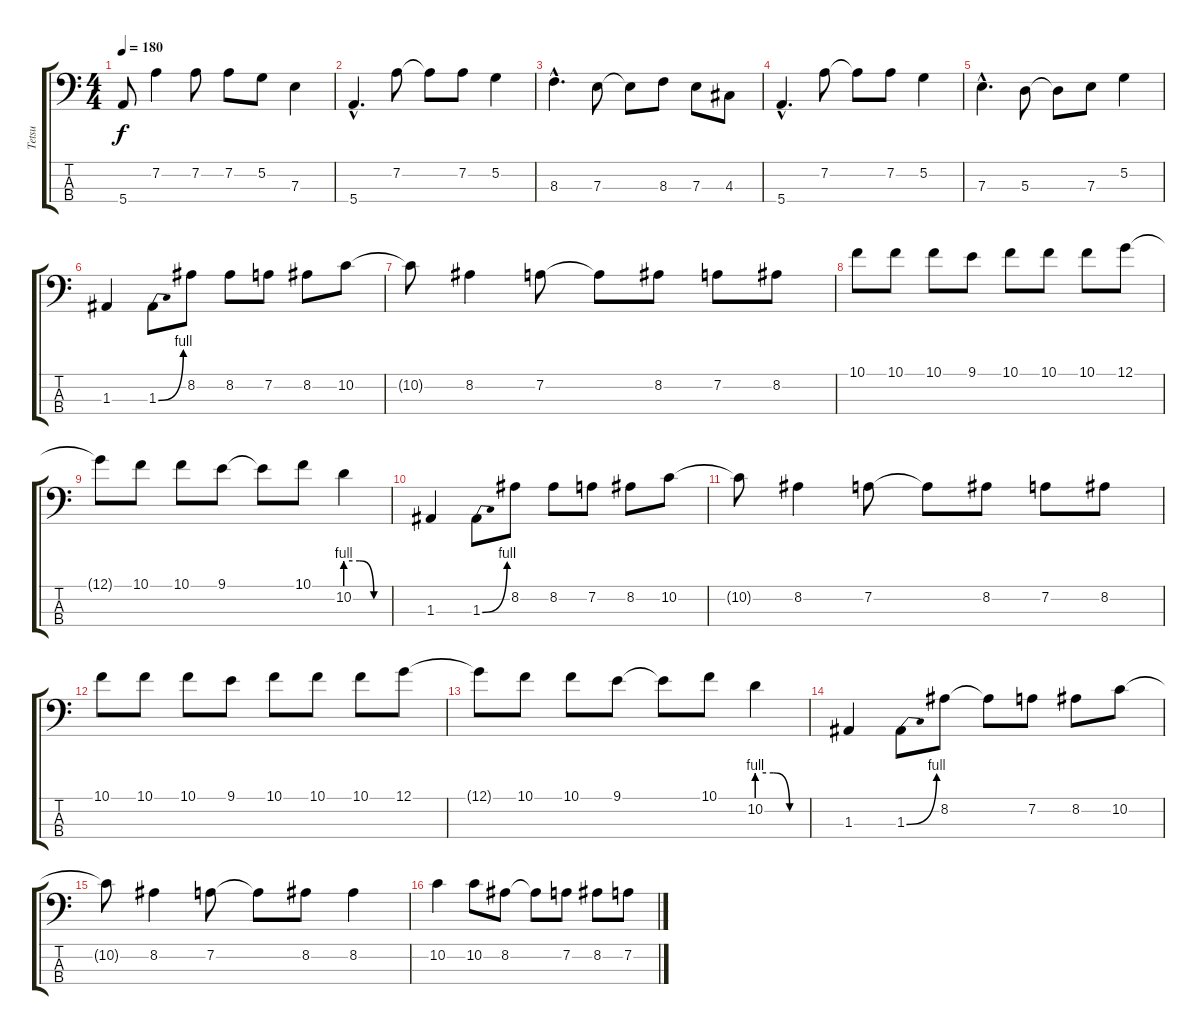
\track ("Tetsu" "Tetsu") {instrument electricbasspick}
\staff {score tabs}
\tuning (G2 D2 A1 E1) {hide}
\ts (4 4)
\tempo 180
\clef f4
\ks c
5.4{t}.8{dy f} 7.2.4 7.2.8 7.2.8 5.2.8 7.3.4 |
5.4{hac}.4{d} 7.2.8 7.2{t}.8 7.2.8 5.2.4 |
8.3{hac}.4{d} 7.3.8 7.3{t}.8 8.3.8 7.3.8 4.3.8 |
5.4{hac}.4{d} 7.2.8 7.2{t}.8 7.2.8 5.2.4 |
7.3{hac}.4{d} 5.3.8 5.3{t}.8 7.3.8 5.2.4 |
1.3.4 1.3{be (bend 0 0 60 4)}.8 8.2.8 8.2.8 7.2.8 8.2.8 10.2.8 |
10.2{t}.8 8.2.4 7.2.8 7.2{t}.8 8.2.8 7.2.8 8.2.8 |
10.1.8 10.1.8 10.1.8 9.1.8 10.1.8 10.1.8 10.1.8 12.1.8 |
12.1{t}.8 10.1.8 10.1.8 9.1.8 9.1{t}.8 10.1.8 10.2{be (custom 0 4 20 4 40 0 60 0)}.4 |
1.3.4 1.3{be (bend 0 0 60 4)}.8 8.2.8 8.2.8 7.2.8 8.2.8 10.2.8 |
10.2{t}.8 8.2.4 7.2.8 7.2{t}.8 8.2.8 7.2.8 8.2.8 |
10.1.8 10.1.8 10.1.8 9.1.8 10.1.8 10.1.8 10.1.8 12.1.8 |
12.1{t}.8 10.1.8 10.1.8 9.1.8 9.1{t}.8 10.1.8 10.2{be (custom 0 4 20 4 40 0 60 0)}.4 |
1.3.4 1.3{be (bend 0 0 60 4)}.8 8.2.8 8.2{t}.8 7.2.8 8.2.8 10.2.8 |
10.2{t}.8 8.2.4 7.2.8 7.2{t}.8 8.2.8 8.2.4 |
10.2.4 10.2.8 8.2.8 8.2{t}.8 7.2.8 8.2.8 7.2.8
